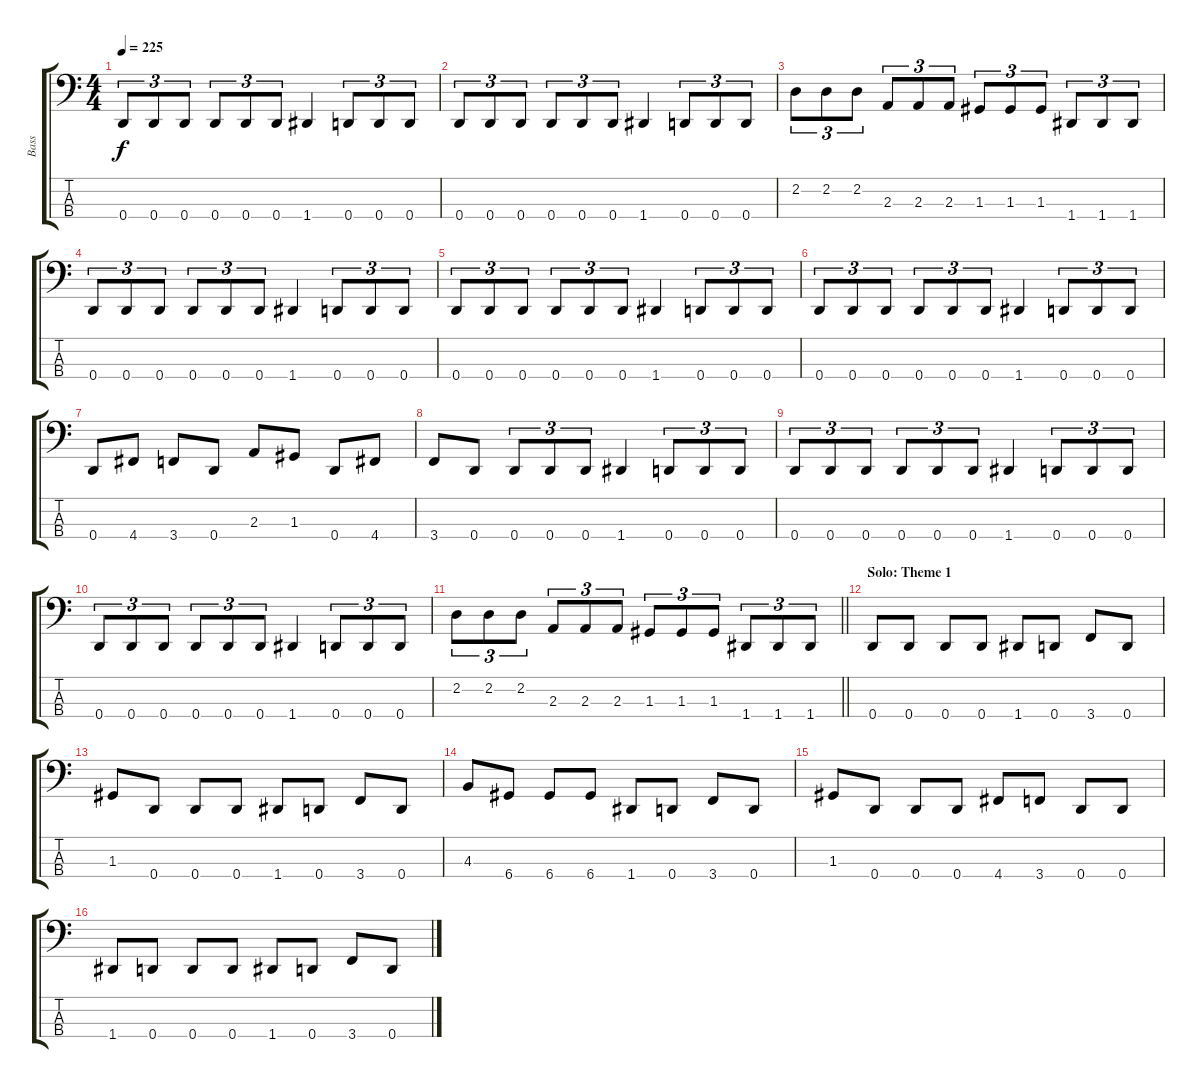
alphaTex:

\track ("Bass" "Bass") {instrument electricbassfinger}
\staff {score tabs}
\tuning (F2 C2 G1 D1) {hide}
\ts (4 4)
\tempo 225
\clef f4
\ks c
0.4.8{tu (3 2) dy f} 0.4.8{tu (3 2)} 0.4.8{tu (3 2)} 0.4.8{tu (3 2)} 0.4.8{tu (3 2)} 0.4.8{tu (3 2)} 1.4.4 0.4.8{tu (3 2)} 0.4.8{tu (3 2)} 0.4.8{tu (3 2)} |
0.4.8{tu (3 2)} 0.4.8{tu (3 2)} 0.4.8{tu (3 2)} 0.4.8{tu (3 2)} 0.4.8{tu (3 2)} 0.4.8{tu (3 2)} 1.4.4 0.4.8{tu (3 2)} 0.4.8{tu (3 2)} 0.4.8{tu (3 2)} |
2.2.8{tu (3 2)} 2.2.8{tu (3 2)} 2.2.8{tu (3 2)} 2.3.8{tu (3 2)} 2.3.8{tu (3 2)} 2.3.8{tu (3 2)} 1.3.8{tu (3 2)} 1.3.8{tu (3 2)} 1.3.8{tu (3 2)} 1.4.8{tu (3 2)} 1.4.8{tu (3 2)} 1.4.8{tu (3 2)} |
0.4.8{tu (3 2)} 0.4.8{tu (3 2)} 0.4.8{tu (3 2)} 0.4.8{tu (3 2)} 0.4.8{tu (3 2)} 0.4.8{tu (3 2)} 1.4.4 0.4.8{tu (3 2)} 0.4.8{tu (3 2)} 0.4.8{tu (3 2)} |
0.4.8{tu (3 2)} 0.4.8{tu (3 2)} 0.4.8{tu (3 2)} 0.4.8{tu (3 2)} 0.4.8{tu (3 2)} 0.4.8{tu (3 2)} 1.4.4 0.4.8{tu (3 2)} 0.4.8{tu (3 2)} 0.4.8{tu (3 2)} |
0.4.8{tu (3 2)} 0.4.8{tu (3 2)} 0.4.8{tu (3 2)} 0.4.8{tu (3 2)} 0.4.8{tu (3 2)} 0.4.8{tu (3 2)} 1.4.4 0.4.8{tu (3 2)} 0.4.8{tu (3 2)} 0.4.8{tu (3 2)} |
0.4.8 4.4.8 3.4.8 0.4.8 2.3.8 1.3.8 0.4.8 4.4.8 |
3.4.8 0.4.8 0.4.8{tu (3 2)} 0.4.8{tu (3 2)} 0.4.8{tu (3 2)} 1.4.4 0.4.8{tu (3 2)} 0.4.8{tu (3 2)} 0.4.8{tu (3 2)} |
0.4.8{tu (3 2)} 0.4.8{tu (3 2)} 0.4.8{tu (3 2)} 0.4.8{tu (3 2)} 0.4.8{tu (3 2)} 0.4.8{tu (3 2)} 1.4.4 0.4.8{tu (3 2)} 0.4.8{tu (3 2)} 0.4.8{tu (3 2)} |
0.4.8{tu (3 2)} 0.4.8{tu (3 2)} 0.4.8{tu (3 2)} 0.4.8{tu (3 2)} 0.4.8{tu (3 2)} 0.4.8{tu (3 2)} 1.4.4 0.4.8{tu (3 2)} 0.4.8{tu (3 2)} 0.4.8{tu (3 2)} |
\barLineRight lightlight
2.2.8{tu (3 2)} 2.2.8{tu (3 2)} 2.2.8{tu (3 2)} 2.3.8{tu (3 2)} 2.3.8{tu (3 2)} 2.3.8{tu (3 2)} 1.3.8{tu (3 2)} 1.3.8{tu (3 2)} 1.3.8{tu (3 2)} 1.4.8{tu (3 2)} 1.4.8{tu (3 2)} 1.4.8{tu (3 2)} |
\section ("" "Solo: Theme 1")
0.4.8 0.4.8 0.4.8 0.4.8 1.4.8 0.4.8 3.4.8 0.4.8 |
1.3.8 0.4.8 0.4.8 0.4.8 1.4.8 0.4.8 3.4.8 0.4.8 |
4.3.8 6.4.8 6.4.8 6.4.8 1.4.8 0.4.8 3.4.8 0.4.8 |
1.3.8 0.4.8 0.4.8 0.4.8 4.4.8 3.4.8 0.4.8 0.4.8 |
1.4.8 0.4.8 0.4.8 0.4.8 1.4.8 0.4.8 3.4.8 0.4.8
